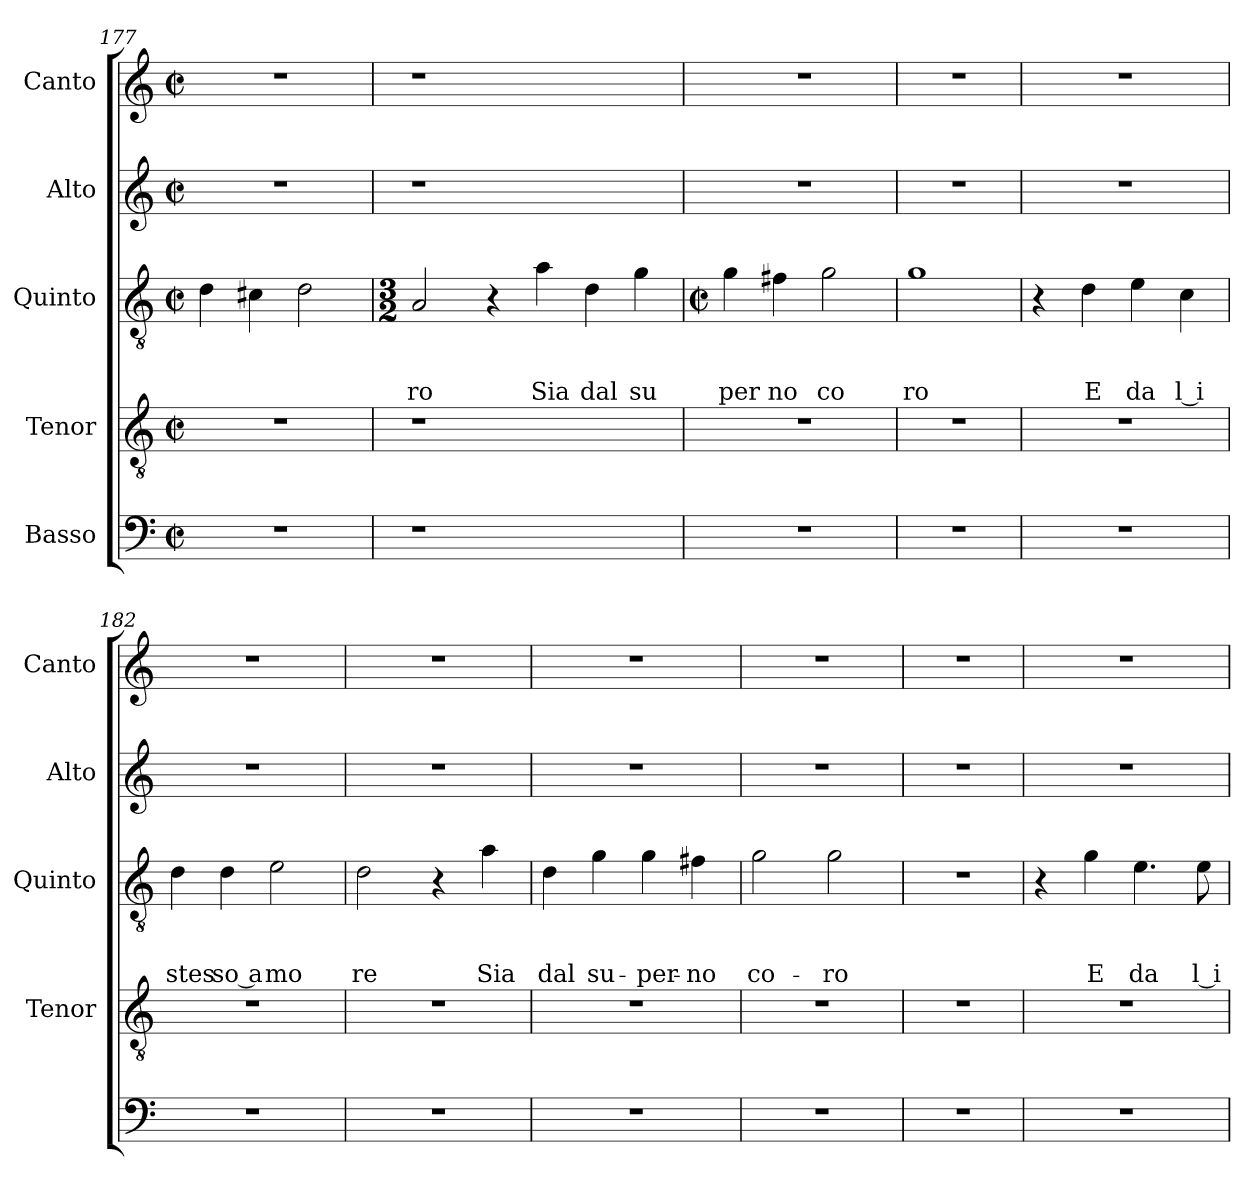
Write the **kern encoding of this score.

**kern	**kern	**kern	**text	**text	**text	**kern	**kern
*part5	*part4	*part3	*part3	*part3	*part3	*part2	*part1
*staff5	*staff4	*staff3	*staff3	*staff3	*staff3	*staff2	*staff1
*I"Basso	*I"Tenor	*I"Quinto	*	*	*	*I"Alto	*I"Canto
*	*I'Tenor	*I'Quinto	*	*	*	*I'Alto	*I'Canto
!!LO:LB:g=z
*clefF4	*clefGv2	*clefGv2	*	*	*	*clefG2	*clefG2
*k[]	*k[]	*k[]	*	*	*	*k[]	*k[]
*C:	*C:	*C:	*	*	*	*C:	*C:
*M2/2	*M2/2	*M2/2	*	*	*	*M2/2	*M2/2
*met(c|)	*met(c|)	*met(c|)	*	*	*	*met(c|)	*met(c|)
=177	=177	=177	=177	=177	=177	=177	=177
1r	1r	4d\	.	.	.	1r	1r
.	.	4c#X\	.	.	.	.	.
.	.	2d\	.	.	.	.	.
=178	=178	=178	=178	=178	=178	=178	=178
*	*	*M3/2	*	*	*	*	*
!	!	!	!	!	!LO:LY:b	!	!
1r	1r	2A/	.	.	ro	1r	1r
.	.	4r	.	.	.	.	.
!	!	!	!	!	!LO:LY:b	!	!
.	.	4a\	.	.	Sia	.	.
!	!	!	!	!	!LO:LY:b	!	!
2ryy	2ryy	4d\	.	.	dal	2ryy	2ryy
!	!	!	!	!	!LO:LY:b	!	!
.	.	4g\	.	.	su	.	.
=179	=179	=179	=179	=179	=179	=179	=179
*	*	*M2/2	*	*	*	*	*
*	*	*met(c|)	*	*	*	*	*
!	!	!	!	!	!LO:LY:b	!	!
1r	1r	4g\	.	.	per	1r	1r
!	!	!	!	!	!LO:LY:b	!	!
.	.	4f#X\	.	.	no	.	.
!	!	!	!	!	!LO:LY:b	!	!
.	.	2g\	.	.	co	.	.
=180	=180	=180	=180	=180	=180	=180	=180
!	!	!	!	!	!LO:LY:b	!	!
1r	1r	1g	.	.	ro	1r	1r
=181	=181	=181	=181	=181	=181	=181	=181
1r	1r	4r	.	.	.	1r	1r
!	!	!	!	!	!LO:LY:b	!	!
.	.	4d\	.	.	E	.	.
!	!	!	!	!	!LO:LY:b	!	!
.	.	4e\	.	.	da	.	.
!	!	!	!	!	!LO:LY:b:rj	!	!
.	.	4c\	.	.	l i	.	.
=182	=182	=182	=182	=182	=182	=182	=182
!	!	!	!	!	!LO:LY:b	!	!
1r	1r	4d\	.	.	stes	1r	1r
!	!	!	!	!	!LO:LY:b:rj	!	!
.	.	4d\	.	.	so a	.	.
!	!	!	!	!	!LO:LY:b	!	!
.	.	2e\	.	.	mo	.	.
=183	=183	=183	=183	=183	=183	=183	=183
!	!	!	!	!	!LO:LY:b	!	!
1r	1r	2d\	.	.	re	1r	1r
.	.	4r	.	.	.	.	.
!	!	!	!	!	!LO:LY:b	!	!
.	.	4a\	.	.	Sia	.	.
!!LO:LB:g=z
=184	=184	=184	=184	=184	=184	=184	=184
!	!	!	!	!	!LO:LY:b	!	!
1r	1r	4d\	.	.	dal	1r	1r
!	!	!	!	!	!LO:LY:b	!	!
.	.	4g\	.	.	su-	.	.
!	!	!	!	!	!LO:LY:b	!	!
.	.	4g\	.	.	-per-	.	.
!	!	!	!	!	!LO:LY:b	!	!
.	.	4f#X\	.	.	-no	.	.
=185	=185	=185	=185	=185	=185	=185	=185
!	!	!	!	!	!LO:LY:b	!	!
1r	1r	2g\	.	.	co-	1r	1r
!	!	!	!	!	!LO:LY:b	!	!
.	.	2g\	.	.	-ro	.	.
=186	=186	=186	=186	=186	=186	=186	=186
1r	1r	1r	.	.	.	1r	1r
=187	=187	=187	=187	=187	=187	=187	=187
1r	1r	4r	.	.	.	1r	1r
!	!	!	!	!	!LO:LY:b	!	!
.	.	4g\	.	.	E	.	.
!	!	!	!	!	!LO:LY:b	!	!
.	.	4.e\	.	.	da	.	.
!	!	!	!	!	!LO:LY:b:rj	!	!
.	.	8e\	.	.	l i-	.	.
=	=	=	=	=	=	=	=
*-	*-	*-	*-	*-	*-	*-	*-
